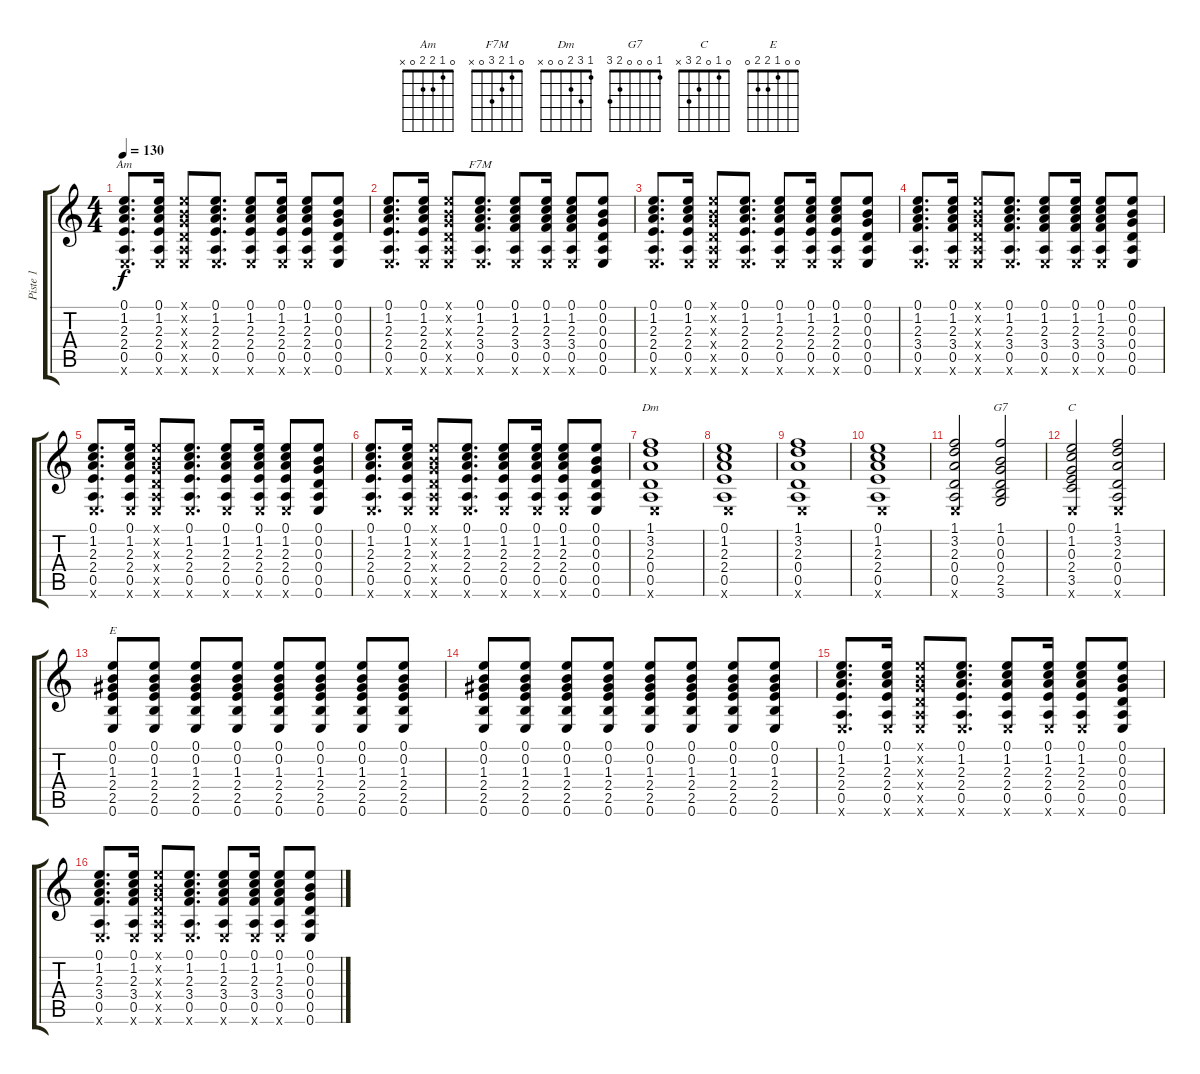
\track ("Piste 1" "Piste 1") {instrument acousticguitarsteel}
\staff {score tabs}
\tuning (E4 B3 G3 D3 A2 E2) {hide}
\chord ("Am" 0 1 2 2 0 x)
\chord ("F7M" 0 1 2 3 0 x)
\chord ("Dm" 1 3 2 0 0 x)
\chord ("G7" 1 0 0 0 2 3)
\chord ("C" 0 1 0 2 3 x)
\chord ("E" 0 0 1 2 2 0)
\ts (4 4)
\tempo 130
\clef g2
\ks c
(0.1 1.2 2.3 2.4 0.5 0.6{x}).8{d ch "Am" dy f} (0.1 1.2 2.3 2.4 0.5 0.6{x}).16 (0.1{x} 0.2{x} 0.3{x} 0.4{x} 0.5{x} 0.6{x}).8 (0.1 1.2 2.3 2.4 0.5 0.6{x}).8{d} (0.1 1.2 2.3 2.4 0.5 0.6{x}).8 (0.1 1.2 2.3 2.4 0.5 0.6{x}).16 (0.1 1.2 2.3 2.4 0.5 0.6{x}).8 (0.1 0.2 0.3 0.4 0.5 0.6).8 |
(0.1 1.2 2.3 2.4 0.5 0.6{x}).8{d} (0.1 1.2 2.3 2.4 0.5 0.6{x}).16 (0.1{x} 0.2{x} 0.3{x} 0.4{x} 0.5{x} 0.6{x}).8 (0.1 1.2 2.3 3.4 0.5 0.6{x}).8{d ch "F7M"} (0.1 1.2 2.3 3.4 0.5 0.6{x}).8 (0.1 1.2 2.3 3.4 0.5 0.6{x}).16 (0.1 1.2 2.3 3.4 0.5 0.6{x}).8 (0.1 0.2 0.3 0.4 0.5 0.6).8 |
(0.1 1.2 2.3 2.4 0.5 0.6{x}).8{d} (0.1 1.2 2.3 2.4 0.5 0.6{x}).16 (0.1{x} 0.2{x} 0.3{x} 0.4{x} 0.5{x} 0.6{x}).8 (0.1 1.2 2.3 2.4 0.5 0.6{x}).8{d} (0.1 1.2 2.3 2.4 0.5 0.6{x}).8 (0.1 1.2 2.3 2.4 0.5 0.6{x}).16 (0.1 1.2 2.3 2.4 0.5 0.6{x}).8 (0.1 0.2 0.3 0.4 0.5 0.6).8 |
(0.1 1.2 2.3 3.4 0.5 0.6{x}).8{d} (0.1 1.2 2.3 3.4 0.5 0.6{x}).16 (0.1{x} 0.2{x} 0.3{x} 0.4{x} 0.5{x} 0.6{x}).8 (0.1 1.2 2.3 3.4 0.5 0.6{x}).8{d} (0.1 1.2 2.3 3.4 0.5 0.6{x}).8 (0.1 1.2 2.3 3.4 0.5 0.6{x}).16 (0.1 1.2 2.3 3.4 0.5 0.6{x}).8 (0.1 0.2 0.3 0.4 0.5 0.6).8 |
(0.1 1.2 2.3 2.4 0.5 0.6{x}).8{d} (0.1 1.2 2.3 2.4 0.5 0.6{x}).16 (0.1{x} 0.2{x} 0.3{x} 0.4{x} 0.5{x} 0.6{x}).8 (0.1 1.2 2.3 2.4 0.5 0.6{x}).8{d} (0.1 1.2 2.3 2.4 0.5 0.6{x}).8 (0.1 1.2 2.3 2.4 0.5 0.6{x}).16 (0.1 1.2 2.3 2.4 0.5 0.6{x}).8 (0.1 0.2 0.3 0.4 0.5 0.6).8 |
(0.1 1.2 2.3 2.4 0.5 0.6{x}).8{d} (0.1 1.2 2.3 2.4 0.5 0.6{x}).16 (0.1{x} 0.2{x} 0.3{x} 0.4{x} 0.5{x} 0.6{x}).8 (0.1 1.2 2.3 2.4 0.5 0.6{x}).8{d} (0.1 1.2 2.3 2.4 0.5 0.6{x}).8 (0.1 1.2 2.3 2.4 0.5 0.6{x}).16 (0.1 1.2 2.3 2.4 0.5 0.6{x}).8 (0.1 0.2 0.3 0.4 0.5 0.6).8 |
(1.1 3.2 2.3 0.4 0.5 0.6{x}).1{ch "Dm"} |
(0.1 1.2 2.3 2.4 0.5 0.6{x}).1 |
(1.1 3.2 2.3 0.4 0.5 0.6{x}).1 |
(0.1 1.2 2.3 2.4 0.5 0.6{x}).1 |
(1.1 3.2 2.3 0.4 0.5 0.6{x}).2 (1.1 0.2 0.3 0.4 2.5 3.6).2{ch "G7"} |
(0.1 1.2 0.3 2.4 3.5 0.6{x}).2{ch "C"} (1.1 3.2 2.3 0.4 0.5 0.6{x}).2 |
(0.1 0.2 1.3 2.4 2.5 0.6).8{ch "E"} (0.1 0.2 1.3 2.4 2.5 0.6).8 (0.1 0.2 1.3 2.4 2.5 0.6).8 (0.1 0.2 1.3 2.4 2.5 0.6).8 (0.1 0.2 1.3 2.4 2.5 0.6).8 (0.1 0.2 1.3 2.4 2.5 0.6).8 (0.1 0.2 1.3 2.4 2.5 0.6).8 (0.1 0.2 1.3 2.4 2.5 0.6).8 |
(0.1 0.2 1.3 2.4 2.5 0.6).8 (0.1 0.2 1.3 2.4 2.5 0.6).8 (0.1 0.2 1.3 2.4 2.5 0.6).8 (0.1 0.2 1.3 2.4 2.5 0.6).8 (0.1 0.2 1.3 2.4 2.5 0.6).8 (0.1 0.2 1.3 2.4 2.5 0.6).8 (0.1 0.2 1.3 2.4 2.5 0.6).8 (0.1 0.2 1.3 2.4 2.5 0.6).8 |
(0.1 1.2 2.3 2.4 0.5 0.6{x}).8{d} (0.1 1.2 2.3 2.4 0.5 0.6{x}).16 (0.1{x} 0.2{x} 0.3{x} 0.4{x} 0.5{x} 0.6{x}).8 (0.1 1.2 2.3 2.4 0.5 0.6{x}).8{d} (0.1 1.2 2.3 2.4 0.5 0.6{x}).8 (0.1 1.2 2.3 2.4 0.5 0.6{x}).16 (0.1 1.2 2.3 2.4 0.5 0.6{x}).8 (0.1 0.2 0.3 0.4 0.5 0.6).8 |
(0.1 1.2 2.3 3.4 0.5 0.6{x}).8{d} (0.1 1.2 2.3 3.4 0.5 0.6{x}).16 (0.1{x} 0.2{x} 0.3{x} 0.4{x} 0.5{x} 0.6{x}).8 (0.1 1.2 2.3 3.4 0.5 0.6{x}).8{d} (0.1 1.2 2.3 3.4 0.5 0.6{x}).8 (0.1 1.2 2.3 3.4 0.5 0.6{x}).16 (0.1 1.2 2.3 3.4 0.5 0.6{x}).8 (0.1 0.2 0.3 0.4 0.5 0.6).8
